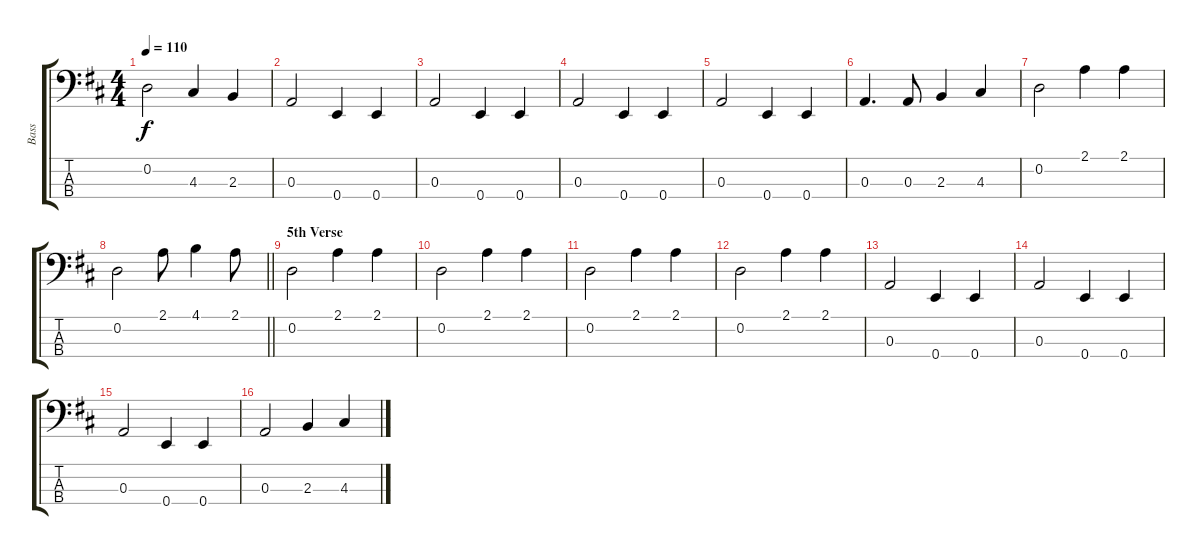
\track ("Bass" "Bass") {instrument acousticbass}
\staff {score tabs}
\tuning (G2 D2 A1 E1) {hide}
\ts (4 4)
\tempo 110
\clef f4
\ks d
0.2.2{dy f} 4.3.4 2.3.4 |
0.3.2 0.4.4 0.4.4 |
0.3.2 0.4.4 0.4.4 |
0.3.2 0.4.4 0.4.4 |
0.3.2 0.4.4 0.4.4 |
0.3.4{d} 0.3.8 2.3.4 4.3.4 |
0.2.2 2.1.4 2.1.4 |
\barLineRight lightlight
0.2.2 2.1.8 4.1.4 2.1.8 |
\section ("" "5th Verse")
0.2.2 2.1.4 2.1.4 |
0.2.2 2.1.4 2.1.4 |
0.2.2 2.1.4 2.1.4 |
0.2.2 2.1.4 2.1.4 |
0.3.2 0.4.4 0.4.4 |
0.3.2 0.4.4 0.4.4 |
0.3.2 0.4.4 0.4.4 |
0.3.2 2.3.4 4.3.4
